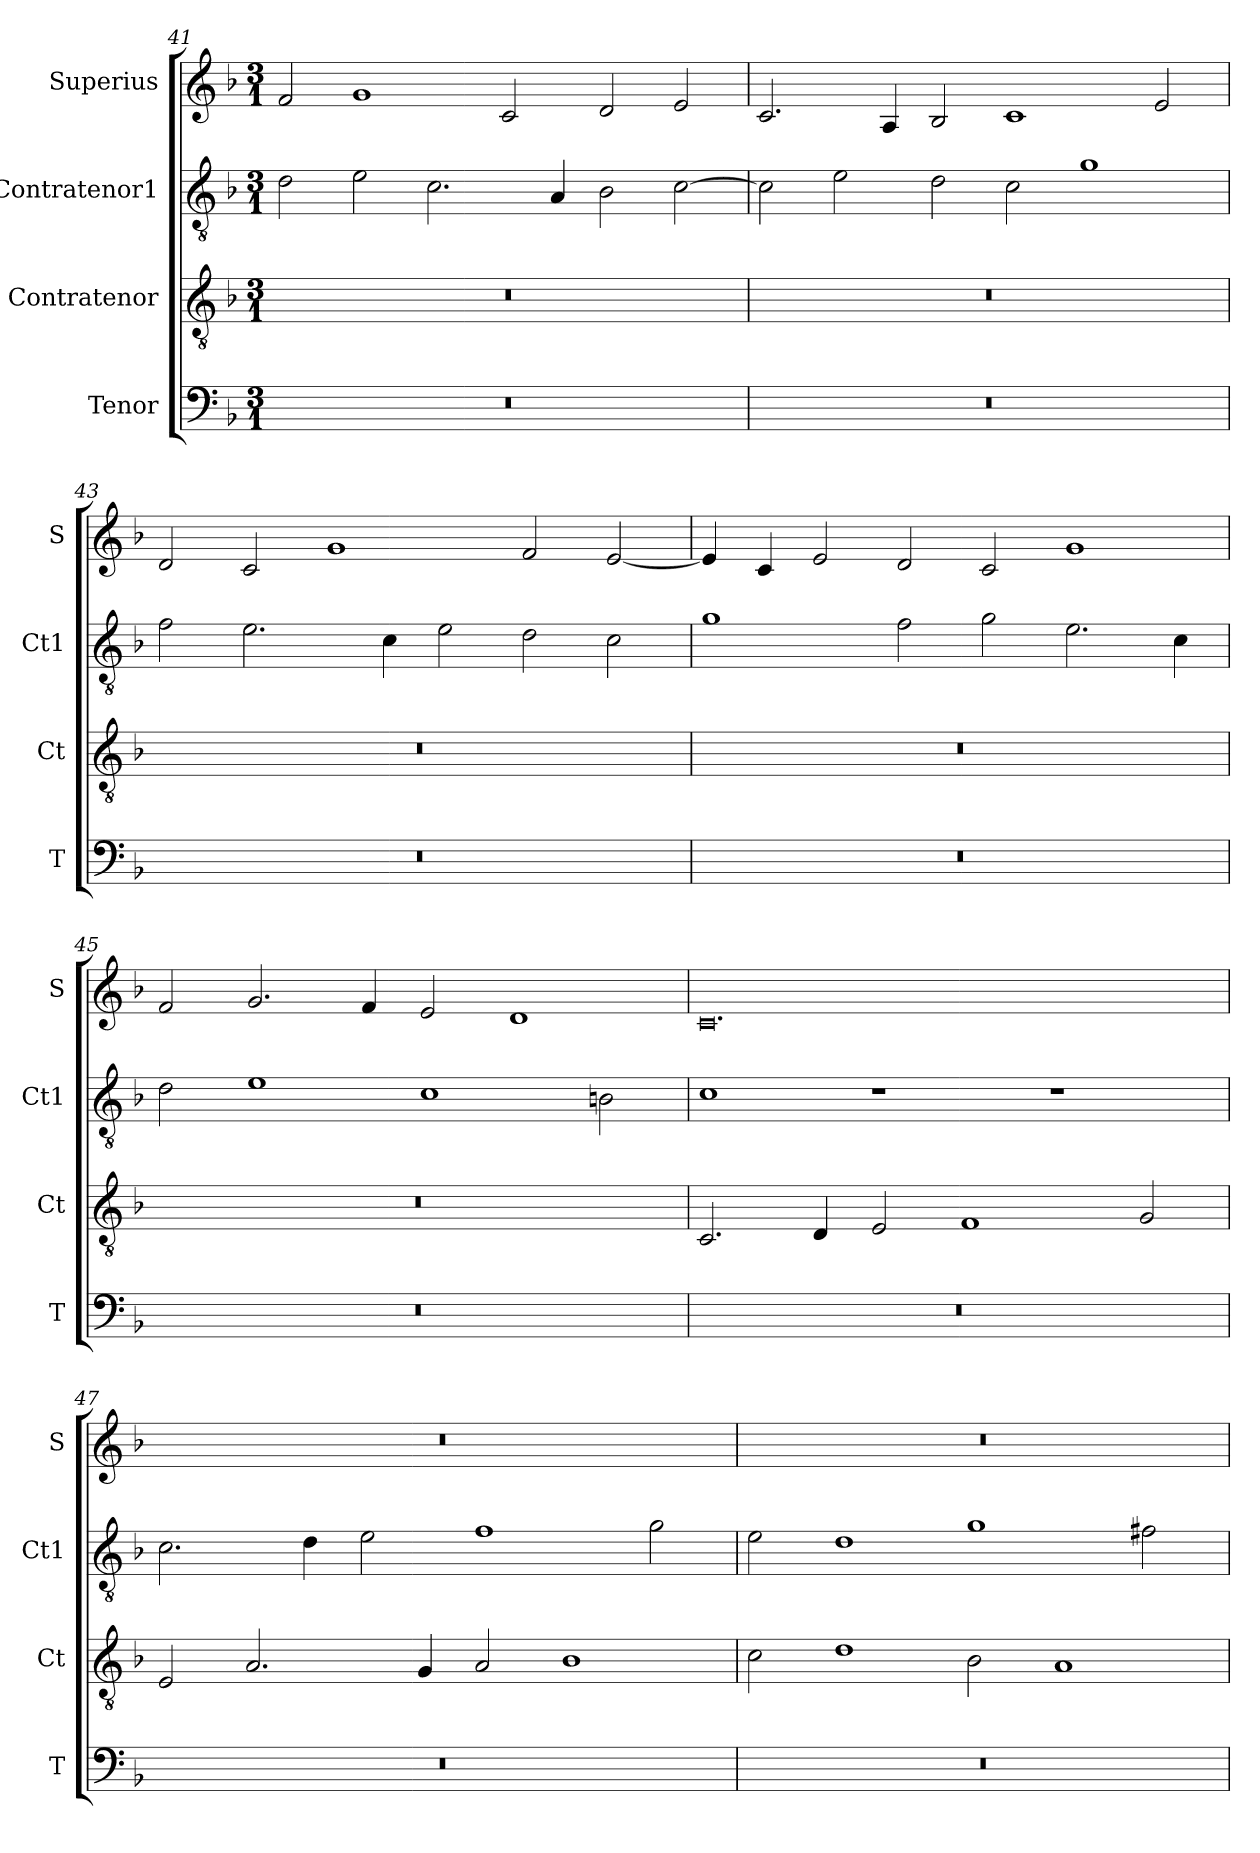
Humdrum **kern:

**kern	**kern	**kern	**kern
*part4	*part3	*part2	*part1
*staff4	*staff3	*staff2	*staff1
*I"Tenor	*I"Contratenor	*I"Contratenor1	*I"Superius
*I'T	*I'Ct	*I'Ct1	*I'S
*clefF4	*clefGv2	*clefGv2	*clefG2
*k[b-]	*k[b-]	*k[b-]	*k[b-]
*M3/1	*M3/1	*M3/1	*M3/1
=41	=41	=41	=41
0.r	0.r	2d\	2f/
.	.	2e\	1g
.	.	2.c\	.
.	.	.	2c/
.	.	4A/	.
.	.	2B-\	2d/
.	.	[2c\	2e/
=42	=42	=42	=42
0.r	0.r	2c\]	2.c/
.	.	2e\	.
.	.	.	4A/
.	.	2d\	2B-/
.	.	2c\	1c
.	.	1g	.
.	.	.	2e/
=43	=43	=43	=43
0.r	0.r	2f\	2d/
.	.	2.e\	2c/
.	.	.	1g
.	.	4c\	.
.	.	2e\	.
.	.	2d\	2f/
.	.	2c\	[2e/
=44	=44	=44	=44
0.r	0.r	1g	4e/]
.	.	.	4c/
.	.	.	2e/
.	.	2f\	2d/
.	.	2g\	2c/
.	.	2.e\	1g
.	.	4c\	.
=45	=45	=45	=45
0.r	0.r	2d\	2f/
.	.	1e	2.g/
.	.	.	4f/
.	.	1c	2e/
.	.	.	1d
.	.	2Bn\	.
=46	=46	=46	=46
0.r	2.C/	1c	0.c
.	4D/	.	.
.	2E/	1r	.
.	1F	.	.
.	.	1r	.
.	2G/	.	.
=47	=47	=47	=47
0.r	2E/	2.c\	0.r
.	2.A/	.	.
.	.	4d\	.
.	.	2e\	.
.	4G/	.	.
.	2A/	1f	.
.	1B-	.	.
.	.	2g\	.
=48	=48	=48	=48
0.r	2c\	2e\	0.r
.	1d	1d	.
.	2B-\	1g	.
.	1A	.	.
.	.	2f#X\	.
=	=	=	=
*-	*-	*-	*-
